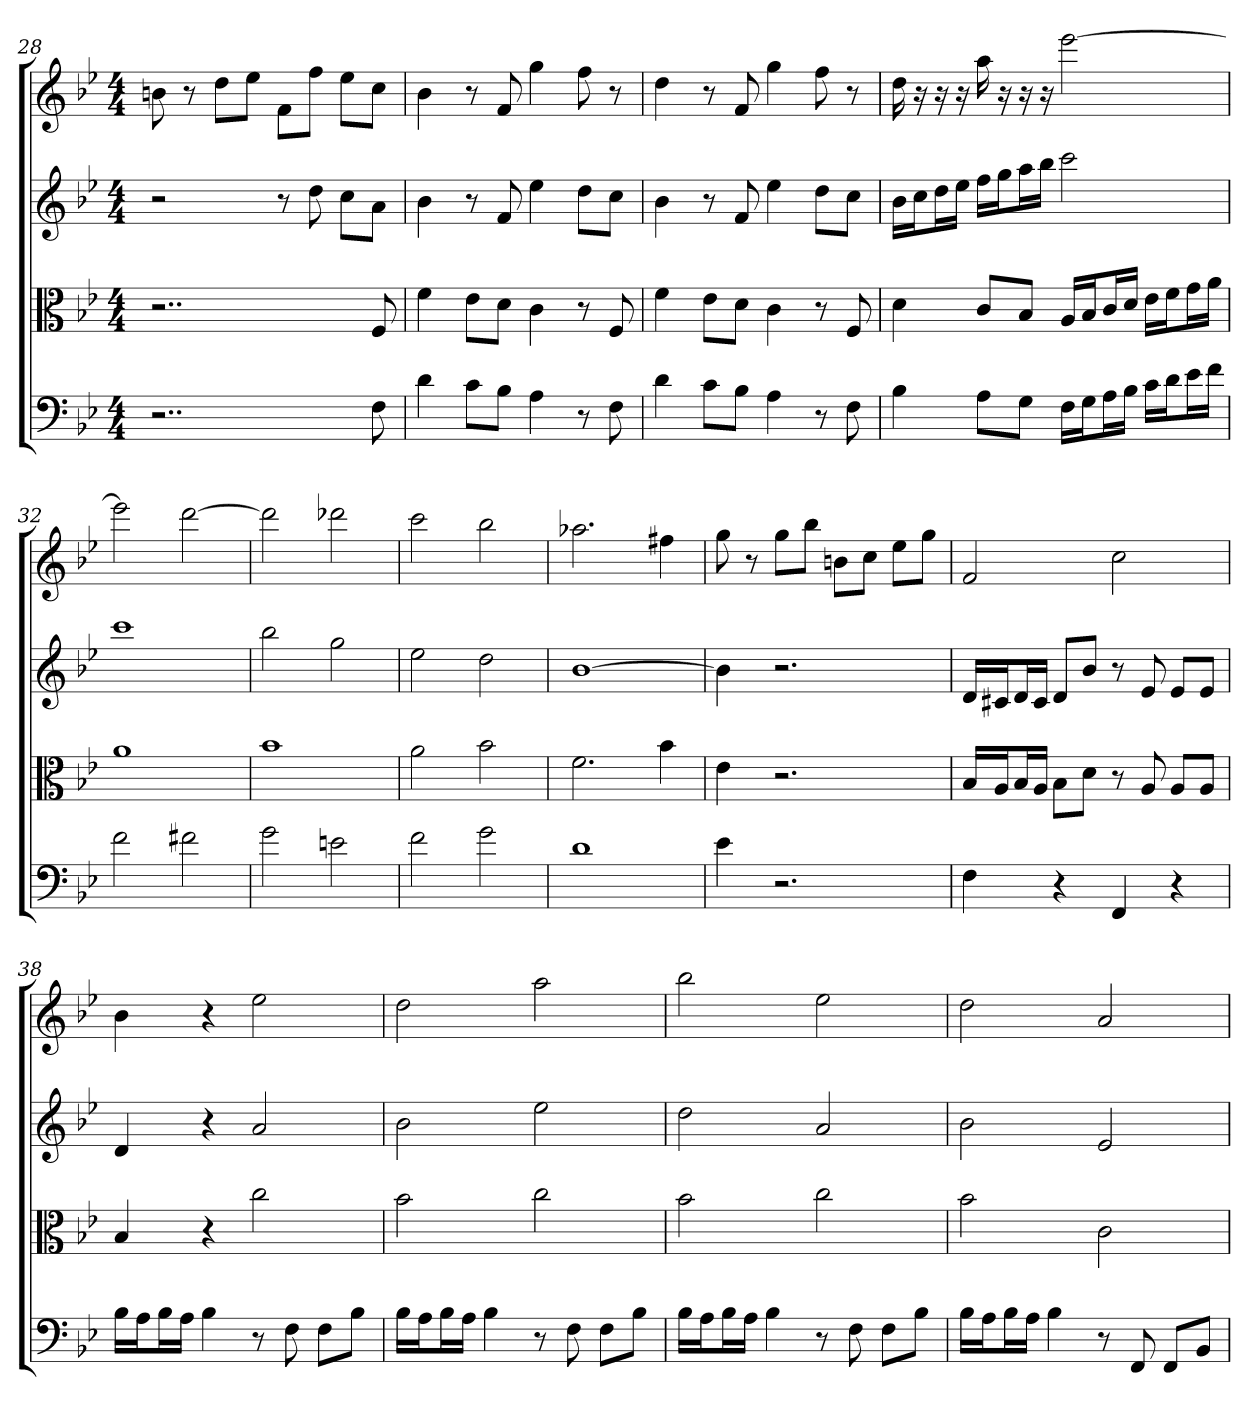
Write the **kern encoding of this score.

**kern	**kern	**kern	**kern
*part4	*part3	*part2	*part1
*staff4	*staff3	*staff2	*staff1
*clefF4	*clefC3	*clefG2	*clefG2
*k[b-e-]	*k[b-e-]	*k[b-e-]	*k[b-e-]
*g:	*g:	*g:	*g:
*M4/4	*M4/4	*M4/4	*M4/4
=28	=28	=28	=28
2..r	2..r	2r	8bn
.	.	.	8r
.	.	.	8dd\L
.	.	.	8ee-\J
.	.	8r	8f\L
.	.	8dd	8ff\J
.	.	8cc\L	8ee-\L
8F	8F	8a\J	8cc\J
=29	=29	=29	=29
4d	4f	4b-	4b-
8c\L	8e-\L	8r	8r
8B-\J	8d\J	8f	8f
4A	4c	4ee-	4gg
8r	8r	8dd\L	8ff
8F	8F	8cc\J	8r
=30	=30	=30	=30
4d	4f	4b-	4dd
8c\L	8e-\L	8r	8r
8B-\J	8d\J	8f	8f
4A	4c	4ee-	4gg
8r	8r	8dd\L	8ff
8F	8F	8cc\J	8r
=31	=31	=31	=31
4B-	4d	16b-\LL	16dd
.	.	16cc\J	16r
.	.	16dd\L	16r
.	.	16ee-\JJ	16r
8A\L	8c/L	16ff\LL	16aa
.	.	16gg\J	16r
8G\J	8B-/J	16aa\L	16r
.	.	16bb-\JJ	16r
16F\LL	16A/LL	2ccc	[2eee-
16G\J	16B-/J	.	.
16A\L	16c/L	.	.
16B-\JJ	16d/JJ	.	.
16c\LL	16e-\LL	.	.
16d\J	16f\J	.	.
16e-\L	16g\L	.	.
16f\JJ	16a\JJ	.	.
=32	=32	=32	=32
2f	1a	1ccc	2eee-]
2f#X	.	.	[2ddd
=33	=33	=33	=33
2g	1b-	2bb-	2ddd]
2en	.	2gg	2ddd-X
=34	=34	=34	=34
2f	2a	2ee-	2ccc
2g	2b-	2dd	2bb-
=35	=35	=35	=35
1d	2.f	[1b-	2.aa-X
.	4b-	.	4ff#X
=36	=36	=36	=36
4e-	4e-	4b-]	8gg
.	.	.	8r
2.r	2.r	2.r	8gg\L
.	.	.	8bb-\J
.	.	.	8bn\L
.	.	.	8cc\J
.	.	.	8ee-\L
.	.	.	8gg\J
=37	=37	=37	=37
4F	16B-/LL	16d/LL	2f
.	16A/J	16c#X/J	.
.	16B-/L	16d/L	.
.	16A/JJ	16c#/JJ	.
4r	8B-\L	8d/L	.
.	8d\J	8b-/J	.
4FF	8r	8r	2cc
.	8A	8e-	.
4r	8A/L	8e-/L	.
.	8A/J	8e-/J	.
=38	=38	=38	=38
16B-\LL	4B-	4d	4b-
16A\J	.	.	.
16B-\L	.	.	.
16A\JJ	.	.	.
4B-	4r	4r	4r
8r	2cc	2a	2ee-
8F	.	.	.
8F\L	.	.	.
8B-\J	.	.	.
=39	=39	=39	=39
16B-\LL	2b-	2b-	2dd
16A\J	.	.	.
16B-\L	.	.	.
16A\JJ	.	.	.
4B-	.	.	.
8r	2cc	2ee-	2aa
8F	.	.	.
8F\L	.	.	.
8B-\J	.	.	.
=40	=40	=40	=40
16B-\LL	2b-	2dd	2bb-
16A\J	.	.	.
16B-\L	.	.	.
16A\JJ	.	.	.
4B-	.	.	.
8r	2cc	2a	2ee-
8F	.	.	.
8F\L	.	.	.
8B-\J	.	.	.
=41	=41	=41	=41
16B-\LL	2b-	2b-	2dd
16A\J	.	.	.
16B-\L	.	.	.
16A\JJ	.	.	.
4B-	.	.	.
8r	2c	2e-	2a
8FF	.	.	.
8FF/L	.	.	.
8BB-/J	.	.	.
=	=	=	=
*-	*-	*-	*-
